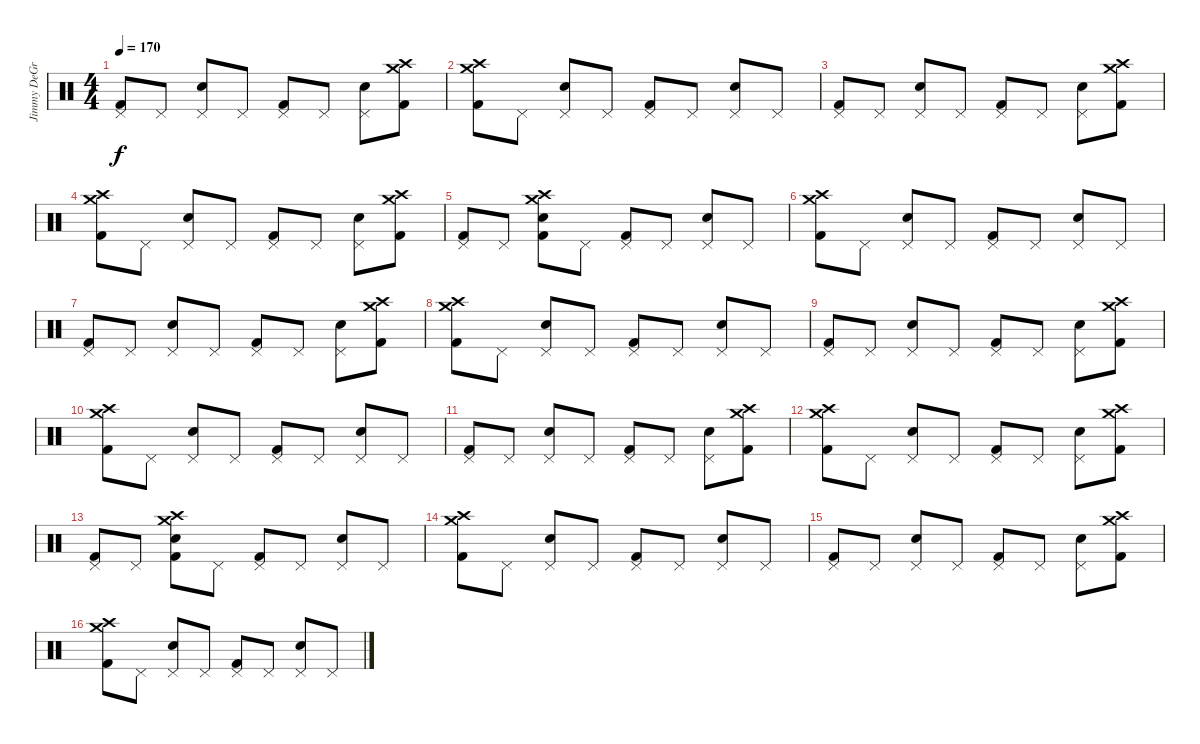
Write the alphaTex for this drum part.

\track ("Jimmy DeGrasso (Drums)" "Jimmy DeGr") {instrument percussion}
\staff {score}
\articulation defaults
\ts (4 4)
\tempo 170
\clef neutral
\ks c
("Pedal Hi-Hat (hit)" "Kick (hit) 2").8{dy f} "Pedal Hi-Hat (hit)".8 ("Pedal Hi-Hat (hit)" "Snare (hit) 2").8 "Pedal Hi-Hat (hit)".8 ("Pedal Hi-Hat (hit)" "Kick (hit) 2").8 "Pedal Hi-Hat (hit)".8 ("Pedal Hi-Hat (hit)" "Snare (hit) 2").8 ("Crash medium (hit)" "Crash high (hit)" "Kick (hit) 2").8 |
("Crash medium (hit)" "Crash high (hit)" "Kick (hit) 2").8 "Pedal Hi-Hat (hit)".8 ("Pedal Hi-Hat (hit)" "Snare (hit) 2").8 "Pedal Hi-Hat (hit)".8 ("Pedal Hi-Hat (hit)" "Kick (hit) 2").8 "Pedal Hi-Hat (hit)".8 ("Pedal Hi-Hat (hit)" "Snare (hit) 2").8 "Pedal Hi-Hat (hit)".8 |
("Pedal Hi-Hat (hit)" "Kick (hit) 2").8 "Pedal Hi-Hat (hit)".8 ("Pedal Hi-Hat (hit)" "Snare (hit) 2").8 "Pedal Hi-Hat (hit)".8 ("Pedal Hi-Hat (hit)" "Kick (hit) 2").8 "Pedal Hi-Hat (hit)".8 ("Pedal Hi-Hat (hit)" "Snare (hit) 2").8 ("Crash medium (hit)" "Crash high (hit)" "Kick (hit) 2").8 |
("Crash medium (hit)" "Crash high (hit)" "Kick (hit) 2").8 "Pedal Hi-Hat (hit)".8 ("Pedal Hi-Hat (hit)" "Snare (hit) 2").8 "Pedal Hi-Hat (hit)".8 ("Pedal Hi-Hat (hit)" "Kick (hit) 2").8 "Pedal Hi-Hat (hit)".8 ("Pedal Hi-Hat (hit)" "Snare (hit) 2").8 ("Crash medium (hit)" "Crash high (hit)" "Kick (hit) 2").8 |
("Pedal Hi-Hat (hit)" "Kick (hit) 2").8 "Pedal Hi-Hat (hit)".8 ("Crash medium (hit)" "Crash high (hit)" "Snare (hit) 2" "Kick (hit) 2").8 "Pedal Hi-Hat (hit)".8 ("Pedal Hi-Hat (hit)" "Kick (hit) 2").8 "Pedal Hi-Hat (hit)".8 ("Pedal Hi-Hat (hit)" "Snare (hit) 2").8 "Pedal Hi-Hat (hit)".8 |
("Crash medium (hit)" "Crash high (hit)" "Kick (hit) 2").8 "Pedal Hi-Hat (hit)".8 ("Pedal Hi-Hat (hit)" "Snare (hit) 2").8 "Pedal Hi-Hat (hit)".8 ("Pedal Hi-Hat (hit)" "Kick (hit) 2").8 "Pedal Hi-Hat (hit)".8 ("Pedal Hi-Hat (hit)" "Snare (hit) 2").8 "Pedal Hi-Hat (hit)".8 |
("Pedal Hi-Hat (hit)" "Kick (hit) 2").8 "Pedal Hi-Hat (hit)".8 ("Pedal Hi-Hat (hit)" "Snare (hit) 2").8 "Pedal Hi-Hat (hit)".8 ("Pedal Hi-Hat (hit)" "Kick (hit) 2").8 "Pedal Hi-Hat (hit)".8 ("Pedal Hi-Hat (hit)" "Snare (hit) 2").8 ("Crash medium (hit)" "Crash high (hit)" "Kick (hit) 2").8 |
("Crash medium (hit)" "Crash high (hit)" "Kick (hit) 2").8 "Pedal Hi-Hat (hit)".8 ("Pedal Hi-Hat (hit)" "Snare (hit) 2").8 "Pedal Hi-Hat (hit)".8 ("Pedal Hi-Hat (hit)" "Kick (hit) 2").8 "Pedal Hi-Hat (hit)".8 ("Pedal Hi-Hat (hit)" "Snare (hit) 2").8 "Pedal Hi-Hat (hit)".8 |
("Pedal Hi-Hat (hit)" "Kick (hit) 2").8 "Pedal Hi-Hat (hit)".8 ("Pedal Hi-Hat (hit)" "Snare (hit) 2").8 "Pedal Hi-Hat (hit)".8 ("Pedal Hi-Hat (hit)" "Kick (hit) 2").8 "Pedal Hi-Hat (hit)".8 ("Pedal Hi-Hat (hit)" "Snare (hit) 2").8 ("Crash medium (hit)" "Crash high (hit)" "Kick (hit) 2").8 |
("Crash medium (hit)" "Crash high (hit)" "Kick (hit) 2").8 "Pedal Hi-Hat (hit)".8 ("Pedal Hi-Hat (hit)" "Snare (hit) 2").8 "Pedal Hi-Hat (hit)".8 ("Pedal Hi-Hat (hit)" "Kick (hit) 2").8 "Pedal Hi-Hat (hit)".8 ("Pedal Hi-Hat (hit)" "Snare (hit) 2").8 "Pedal Hi-Hat (hit)".8 |
("Pedal Hi-Hat (hit)" "Kick (hit) 2").8 "Pedal Hi-Hat (hit)".8 ("Pedal Hi-Hat (hit)" "Snare (hit) 2").8 "Pedal Hi-Hat (hit)".8 ("Pedal Hi-Hat (hit)" "Kick (hit) 2").8 "Pedal Hi-Hat (hit)".8 ("Pedal Hi-Hat (hit)" "Snare (hit) 2").8 ("Crash medium (hit)" "Crash high (hit)" "Kick (hit) 2").8 |
("Crash medium (hit)" "Crash high (hit)" "Kick (hit) 2").8 "Pedal Hi-Hat (hit)".8 ("Pedal Hi-Hat (hit)" "Snare (hit) 2").8 "Pedal Hi-Hat (hit)".8 ("Pedal Hi-Hat (hit)" "Kick (hit) 2").8 "Pedal Hi-Hat (hit)".8 ("Pedal Hi-Hat (hit)" "Snare (hit) 2").8 ("Crash medium (hit)" "Crash high (hit)" "Kick (hit) 2").8 |
("Pedal Hi-Hat (hit)" "Kick (hit) 2").8 "Pedal Hi-Hat (hit)".8 ("Crash medium (hit)" "Crash high (hit)" "Snare (hit) 2" "Kick (hit) 2").8 "Pedal Hi-Hat (hit)".8 ("Pedal Hi-Hat (hit)" "Kick (hit) 2").8 "Pedal Hi-Hat (hit)".8 ("Pedal Hi-Hat (hit)" "Snare (hit) 2").8 "Pedal Hi-Hat (hit)".8 |
("Crash medium (hit)" "Crash high (hit)" "Kick (hit) 2").8 "Pedal Hi-Hat (hit)".8 ("Pedal Hi-Hat (hit)" "Snare (hit) 2").8 "Pedal Hi-Hat (hit)".8 ("Pedal Hi-Hat (hit)" "Kick (hit) 2").8 "Pedal Hi-Hat (hit)".8 ("Pedal Hi-Hat (hit)" "Snare (hit) 2").8 "Pedal Hi-Hat (hit)".8 |
("Pedal Hi-Hat (hit)" "Kick (hit) 2").8 "Pedal Hi-Hat (hit)".8 ("Pedal Hi-Hat (hit)" "Snare (hit) 2").8 "Pedal Hi-Hat (hit)".8 ("Pedal Hi-Hat (hit)" "Kick (hit) 2").8 "Pedal Hi-Hat (hit)".8 ("Pedal Hi-Hat (hit)" "Snare (hit) 2").8 ("Crash medium (hit)" "Crash high (hit)" "Kick (hit) 2").8 |
("Crash medium (hit)" "Crash high (hit)" "Kick (hit) 2").8 "Pedal Hi-Hat (hit)".8 ("Pedal Hi-Hat (hit)" "Snare (hit) 2").8 "Pedal Hi-Hat (hit)".8 ("Pedal Hi-Hat (hit)" "Kick (hit) 2").8 "Pedal Hi-Hat (hit)".8 ("Pedal Hi-Hat (hit)" "Snare (hit) 2").8 "Pedal Hi-Hat (hit)".8
